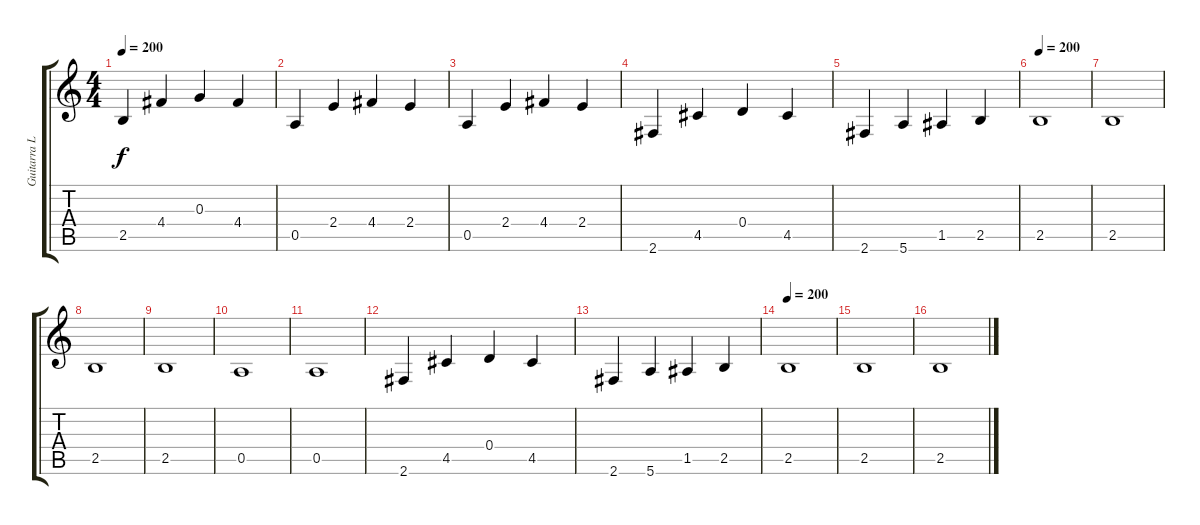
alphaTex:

\track ("Guitarra Limpia" "Guitarra L") {instrument electricguitarjazz}
\staff {score tabs}
\tuning (E4 B3 G3 D3 A2 E2) {hide}
\ts (4 4)
\tempo 200
\clef g2
\ks c
2.5.4{dy f} 4.4.4 0.3.4 4.4.4 |
0.5.4 2.4.4 4.4.4 2.4.4 |
0.5.4 2.4.4 4.4.4 2.4.4 |
2.6.4 4.5.4 0.4.4 4.5.4 |
2.6.4 5.6.4 1.5.4 2.5.4 |
\tempo 200
2.5.1 |
2.5.1 |
2.5.1 |
2.5.1 |
0.5.1 |
0.5.1 |
2.6.4 4.5.4 0.4.4 4.5.4 |
2.6.4 5.6.4 1.5.4 2.5.4 |
\tempo 200
2.5.1 |
2.5.1 |
2.5.1
